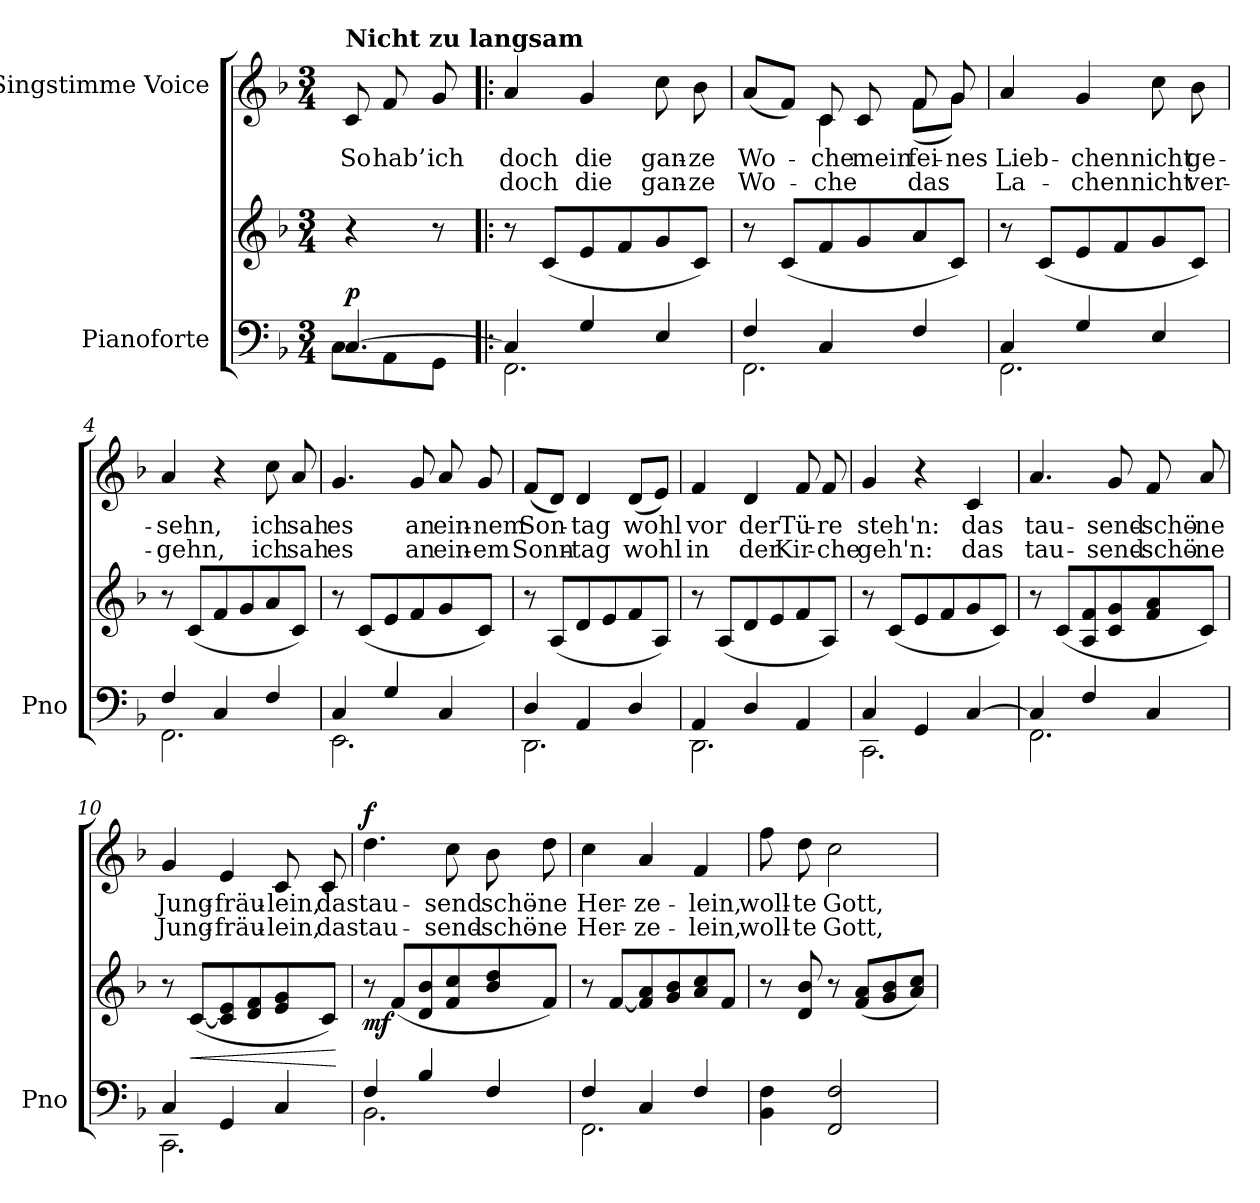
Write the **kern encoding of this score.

**kern	**kern	**dynam	**kern	**text	**text	**dynam
*part2	*part2	*part2	*part1	*part1	*part1	*part1
*staff3	*staff2	*staff2/3	*staff1	*staff1	*staff1	*staff1
*I"Pianoforte	*	*	*I"Singstimme Voice	*	*	*
*I'Pno	*	*	*	*	*	*
*clefF4	*clefG2	*	*clefG2	*	*	*
*k[b-]	*k[b-]	*	*k[b-]	*	*	*
*M3/4	*M3/4	*	*M3/4	*	*	*
=	=	=	=	=	=	=
*^	*	*	*	*	*	*
!	!	!	!	!LO:TX:a:B:t=Nicht zu langsam	!	!	!
!	!LO:N:head=solid	!	!LO:DY:a=2	!	!LO:LY:b	!	!
[4.C/	8C\L	4r	p	8c/	-So	.	.
!	!	!	!	!	!LO:LY:b	!	!
.	8AA\	.	.	8f/	hab’	.	.
!	!	!	!	!	!LO:LY:b	!	!
.	8GG\J	8r	.	8g/	ich	.	.
=1!|:	=1!|:	=1!|:	=1!|:	=1!|:	=1!|:	=1!|:	=1!|:
!	!	!	!	!	!LO:LY:b	!LO:LY:b	!
4C/]	2.FF\	8r	.	4a/	doch	doch	.
.	.	(8c/L	.	.	.	.	.
!	!	!	!	!	!LO:LY:b	!LO:LY:b	!
4G/	.	8e/	.	4g/	die	die	.
.	.	8f/	.	.	.	.	.
!	!	!	!	!	!LO:LY:b	!LO:LY:b	!
4E/	.	8g/	.	8cc\	gan-	gan-	.
!	!	!	!	!	!LO:LY:b	!LO:LY:b	!
.	.	8c/J)	.	8b-\	-ze	-ze	.
=2	=2	=2	=2	=2	=2	=2	=2
!	!	!	!	!	!LO:LY:b	!LO:LY:b	!
*	*	*	*	*^	*	*	*
4F/	2.FF\	8r	.	(<8a/L	4ryy	Wo-	Wo-	.
.	.	(8c/L	.	8f/J)	.	.	.	.
!	!	!	!	!	!	!LO:LY:b	!LO:LY:b	!
4C/	.	8f/	.	8c/	4c\	-che	-che	.
!	!	!	!	!	!	!LO:LY:b	!	!
.	.	8g/	.	8c/	.	mein	.	.
!	!	!	!	!	!	!LO:LY:b	!LO:LY:b	!
4F/	.	8a/	.	8f/	(8f\L	fei-	das	.
!	!	!	!	!	!	!LO:LY:b	!	!
.	.	8c/J)	.	8g/	8g\J)	-nes	.	.
!!LO:LB:g=z
=3	=3	=3	=3	=3	=3	=3	=3	=3
!	!	!	!	!	!	!LO:LY:b	!LO:LY:b	!
*	*	*	*	*v	*v	*	*	*
4C/	2.FF\	8r	.	4a/	Lieb-	La-	.
.	.	(8c/L	.	.	.	.	.
!	!	!	!	!	!LO:LY:b	!LO:LY:b	!
4G/	.	8e/	.	4g/	-chen	-chen	.
.	.	8f/	.	.	.	.	.
!	!	!	!	!	!LO:LY:b	!LO:LY:b	!
4E/	.	8g/	.	8cc\	nicht	nicht	.
!	!	!	!	!	!LO:LY:b	!LO:LY:b	!
.	.	8c/J)	.	8b-\	ge-	ver-	.
=4	=4	=4	=4	=4	=4	=4	=4
!	!	!	!	!	!LO:LY:b	!LO:LY:b	!
4F/	2.FF\	8r	.	4a/	-sehn,	-gehn,	.
.	.	(8c/L	.	.	.	.	.
4C/	.	8f/	.	4r	.	.	.
.	.	8g/	.	.	.	.	.
!	!	!	!	!	!LO:LY:b	!LO:LY:b	!
4F/	.	8a/	.	8cc\	ich	ich	.
!	!	!	!	!	!LO:LY:b	!LO:LY:b	!
.	.	8c/J)	.	8a/	sah	sah	.
=5	=5	=5	=5	=5	=5	=5	=5
!	!	!	!	!	!LO:LY:b	!LO:LY:b	!
4C/	2.EE\	8r	.	4.g/	es	es	.
.	.	(8c/L	.	.	.	.	.
4G/	.	8e/	.	.	.	.	.
!	!	!	!	!	!LO:LY:b	!LO:LY:b	!
.	.	8f/	.	8g/	an	an	.
!	!	!	!	!	!LO:LY:b	!LO:LY:b	!
4C/	.	8g/	.	8a/	ein-	ein-	.
!	!	!	!	!	!LO:LY:b	!LO:LY:b	!
.	.	8c/J)	.	8g/	-nem	-em	.
=6	=6	=6	=6	=6	=6	=6	=6
!	!	!	!	!	!LO:LY:b	!LO:LY:b	!
4D/	2.DD\	8r	.	(8f/L	Son-	Sonn-	.
.	.	(8A/L	.	8d/J)	.	.	.
!	!	!	!	!	!LO:LY:b	!LO:LY:b	!
4AA/	.	8d/	.	4d/	-tag	-tag	.
.	.	8e/	.	.	.	.	.
!	!	!	!	!	!LO:LY:b	!LO:LY:b	!
4D/	.	8f/	.	(8d/L	wohl	wohl	.
.	.	8A/J)	.	8e/J)	.	.	.
!!LO:LB:g=z
=7	=7	=7	=7	=7	=7	=7	=7
!	!	!	!	!	!LO:LY:b	!LO:LY:b	!
4AA/	2.DD\	8r	.	4f/	vor	in	.
.	.	(8A/L	.	.	.	.	.
!	!	!	!	!	!LO:LY:b	!LO:LY:b	!
4D/	.	8d/	.	4d/	der	der	.
.	.	8e/	.	.	.	.	.
!	!	!	!	!	!LO:LY:b	!LO:LY:b	!
4AA/	.	8f/	.	8f/	Tü-	Kir-	.
!	!	!	!	!	!LO:LY:b	!LO:LY:b	!
.	.	8A/J)	.	8f/	-re	-che	.
=8	=8	=8	=8	=8	=8	=8	=8
!	!	!	!	!	!LO:LY:b	!LO:LY:b	!
4C/	2.CC\	8r	.	4g/	steh'n:	geh'n:	.
.	.	(8c/L	.	.	.	.	.
4GG/	.	8e/	.	4r	.	.	.
.	.	8f/	.	.	.	.	.
!	!	!	!	!	!LO:LY:b	!LO:LY:b	!
[4C/	.	8g/	.	4c/	das	das	.
.	.	8c/J)	.	.	.	.	.
=9	=9	=9	=9	=9	=9	=9	=9
!	!	!	!	!	!LO:LY:b	!LO:LY:b	!
4C/]	2.FF\	8r	.	4.a/	tau-	tau-	.
.	.	(8c/L	.	.	.	.	.
4F/	.	8A/ 8f/	.	.	.	.	.
!	!	!	!	!	!LO:LY:b	!LO:LY:b	!
.	.	8c/ 8g/	.	8g/	-send-	-send-	.
!	!	!	!	!	!LO:LY:b	!LO:LY:b	!
4C/	.	8f/ 8a/	.	8f/	-schö-	-schö-	.
!	!	!	!	!	!LO:LY:b	!LO:LY:b	!
.	.	8c/J)	.	8a/	-ne	-ne	.
=10	=10	=10	=10	=10	=10	=10	=10
!	!	!	!	!	!LO:LY:b	!LO:LY:b	!
4C/	2.CC\	8r	.	4g/	Jung-	Jung-	.
!	!	!	!LO:HP:b	!	!	!	!
.	.	([8c/L	<	.	.	.	.
!	!	!	!	!	!LO:LY:b	!LO:LY:b	!
4GG/	.	8c/] 8e/	.	4e/	-fräu-	-fräu-	.
.	.	8d/ 8f/	.	.	.	.	.
!	!	!	!	!	!LO:LY:b	!LO:LY:b	!
4C/	.	8e/ 8g/	.	8c/	-lein,	-lein,	.
!	!	!	!	!	!LO:LY:b	!LO:LY:b	!
.	.	8c/J)	.	8c/	das	das	.
*v	*v	*	*	*	*	*	*
.	.	[	.	.	.	.
!!LO:PB:g=z
=11	=11	=11	=11	=11	=11	=11
*^	*	*	*	*	*	*
!	!	!	!LO:DY:b	!	!LO:LY:b	!LO:LY:b	!LO:DY:a
4F/	2.BB-\	8r	mf	4.dd\	tau-	tau-	f
.	.	(8f/L	.	.	.	.	.
4B-/	.	8d/ 8b-/	.	.	.	.	.
!	!	!	!	!	!LO:LY:b	!LO:LY:b	!
.	.	8f/ 8cc/	.	8cc\	-send	-send-	.
!	!	!	!	!	!LO:LY:b	!LO:LY:b	!
4F/	.	8b-/ 8dd/	.	8b-\	schö-	-schö-	.
!	!	!	!	!	!LO:LY:b	!LO:LY:b	!
.	.	8f/J)	.	8dd\	-ne	-ne	.
=12	=12	=12	=12	=12	=12	=12	=12
!	!	!	!	!	!LO:LY:b	!LO:LY:b	!
4F/	2.FF\	8r	.	4cc\	Her-	Her-	.
.	.	[8f/L	.	.	.	.	.
!	!	!	!	!	!LO:LY:b	!LO:LY:b	!
4C/	.	8f/] 8a/	.	4a/	-ze-	-ze-	.
.	.	8g/ 8b-/	.	.	.	.	.
!	!	!	!	!	!LO:LY:b	!LO:LY:b	!
4F/	.	8a/ 8cc/	.	4f/	-lein,	-lein,	.
.	.	8f/J	.	.	.	.	.
*v	*v	*	*	*	*	*	*
=13	=13	=13	=13	=13	=13	=13
!	!	!	!	!LO:LY:b	!LO:LY:b	!
4BB-\ 4F\	8r	.	8ff\	woll-	woll-	.
!	!	!	!	!LO:LY:b	!LO:LY:b	!
.	8d/ 8b-/	.	8dd\	-te	-te	.
!	!	!	!	!LO:LY:b	!LO:LY:b	!
2FF/ 2F/	8r	.	2cc\	Gott,	Gott,	.
.	(8f/ 8a/L	.	.	.	.	.
.	8g/ 8b-/	.	.	.	.	.
.	8a/ 8cc/J)	.	.	.	.	.
=	=	=	=	=	=	=
*-	*-	*-	*-	*-	*-	*-
